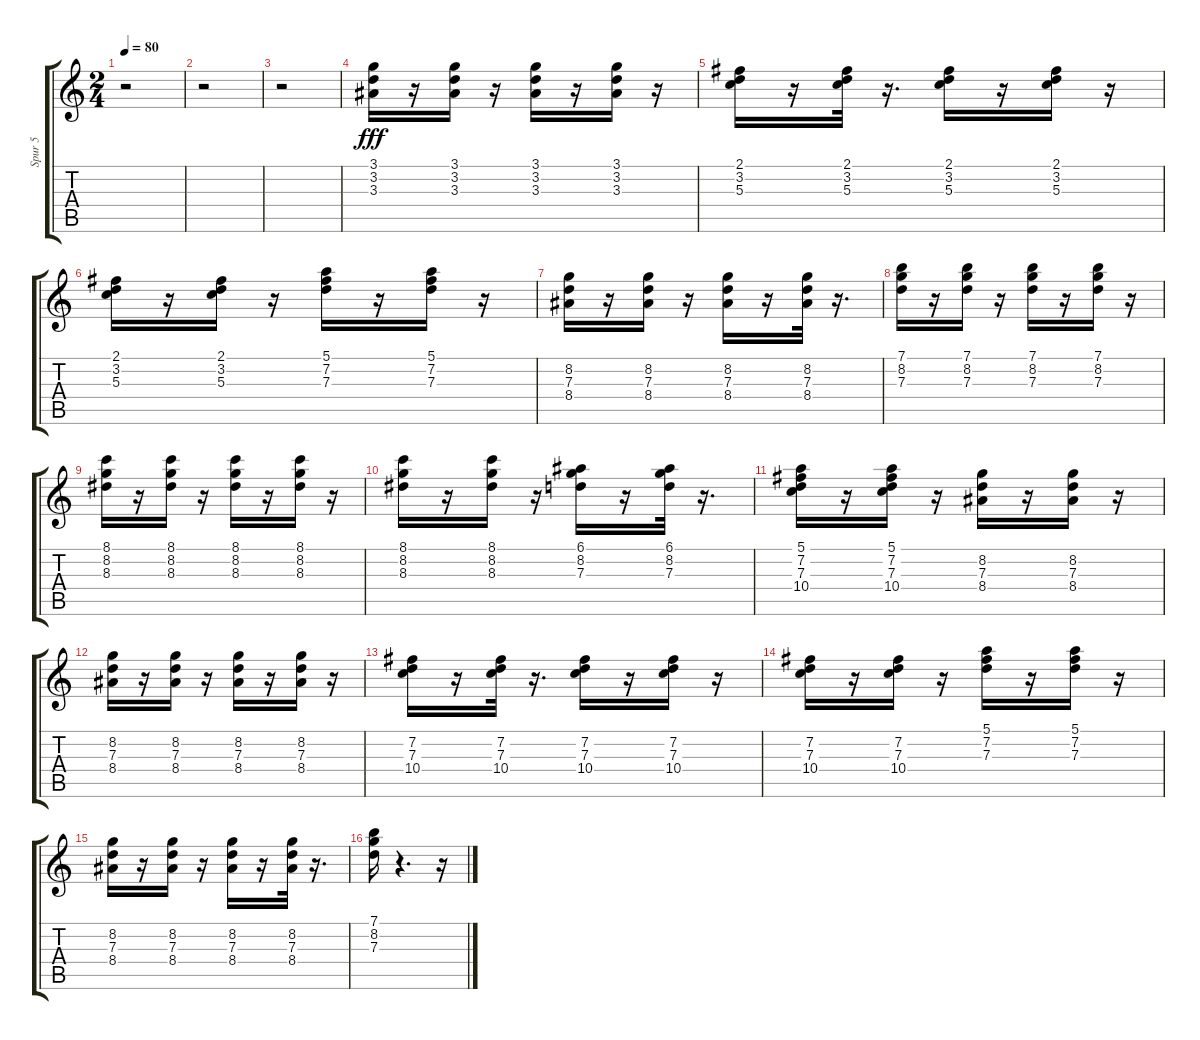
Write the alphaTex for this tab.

\track ("Spur 5" "Spur 5") {instrument acousticguitarnylon}
\staff {score tabs}
\tuning (E4 B3 G3 D3 A2 E2) {hide}
\ts (2 4)
\tempo 80
\clef g2
\ks c
r.2{dy fff} |
r.2 |
r.2 |
(3.1 3.2 3.3).16 r.16 (3.1 3.2 3.3).16 r.16 (3.1 3.2 3.3).16 r.16 (3.1 3.2 3.3).16 r.16 |
(2.1 3.2 5.3).16 r.16 (2.1 3.2 5.3).32 r.16{d} (2.1 3.2 5.3).16 r.16 (2.1 3.2 5.3).16 r.16 |
(2.1 3.2 5.3).16 r.16 (2.1 3.2 5.3).16 r.16 (5.1 7.2 7.3).16 r.16 (5.1 7.2 7.3).16 r.16 |
(8.2 7.3 8.4).16 r.16 (8.2 7.3 8.4).16 r.16 (8.2 7.3 8.4).16 r.16 (8.2 7.3 8.4).32 r.16{d} |
(7.1 8.2 7.3).16 r.16 (7.1 8.2 7.3).16 r.16 (7.1 8.2 7.3).16 r.16 (7.1 8.2 7.3).16 r.16 |
(8.1 8.2 8.3).16 r.16 (8.1 8.2 8.3).16 r.16 (8.1 8.2 8.3).16 r.16 (8.1 8.2 8.3).16 r.16 |
(8.1 8.2 8.3).16 r.16 (8.1 8.2 8.3).16 r.16 (6.1 8.2 7.3).16 r.16 (6.1 8.2 7.3).32 r.16{d} |
(5.1 7.2 7.3 10.4).16 r.16 (5.1 7.2 7.3 10.4).16 r.16 (8.2 7.3 8.4).16 r.16 (8.2 7.3 8.4).16 r.16 |
(8.2 7.3 8.4).16 r.16 (8.2 7.3 8.4).16 r.16 (8.2 7.3 8.4).16 r.16 (8.2 7.3 8.4).16 r.16 |
(7.2 7.3 10.4).16 r.16 (7.2 7.3 10.4).32 r.16{d} (7.2 7.3 10.4).16 r.16 (7.2 7.3 10.4).16 r.16 |
(7.2 7.3 10.4).16 r.16 (7.2 7.3 10.4).16 r.16 (5.1 7.2 7.3).16 r.16 (5.1 7.2 7.3).16 r.16 |
(8.2 7.3 8.4).16 r.16 (8.2 7.3 8.4).16 r.16 (8.2 7.3 8.4).16 r.16 (8.2 7.3 8.4).32 r.16{d} |
(7.1 8.2 7.3).16 r.4{d} r.16
